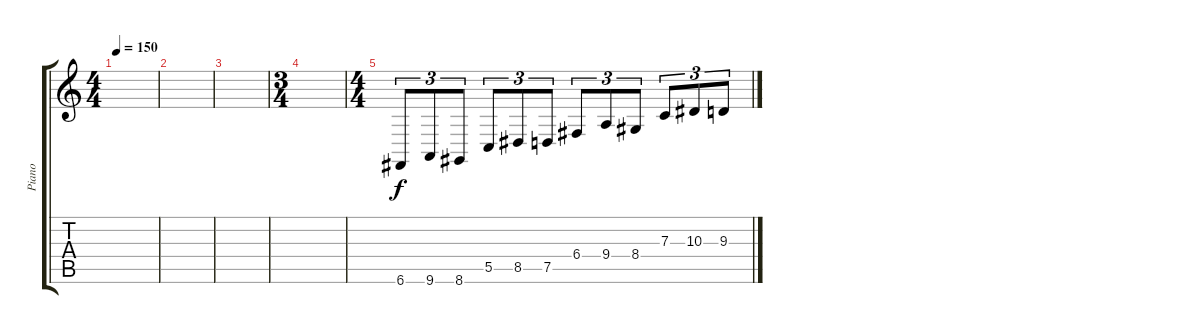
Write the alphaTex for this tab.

\track ("Piano" "Piano") {instrument brightacousticpiano}
\staff {score tabs}
\tuning (D4 A3 F3 C3 G2 C2) {hide}
\ts (4 4)
\tempo 150
\clef g2
\ks c
|
|
|
\ts (3 4)
|
\ts (4 4)
6.6.8{tu (3 2)} 9.6.8{tu (3 2)} 8.6.8{tu (3 2)} 5.5.8{tu (3 2)} 8.5.8{tu (3 2)} 7.5.8{tu (3 2)} 6.4.8{tu (3 2)} 9.4.8{tu (3 2)} 8.4.8{tu (3 2)} 7.3.8{tu (3 2)} 10.3.8{tu (3 2)} 9.3.8{tu (3 2)}
